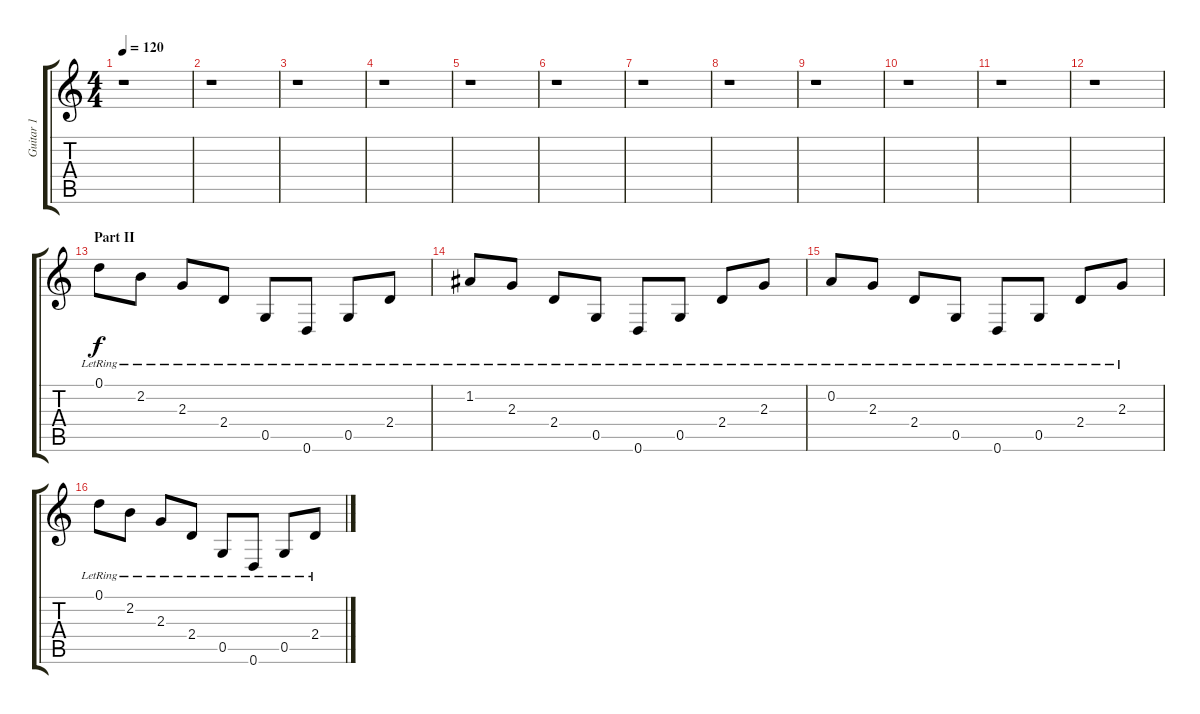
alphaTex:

\track ("Guitar 1" "Guitar 1") {instrument distortionguitar}
\staff {score tabs}
\tuning (D4 A3 F3 C3 G2 D2) {hide}
\ts (4 4)
\tempo 120
\clef g2
\ks c
r.1{dy f} |
r.1 |
r.1 |
r.1 |
r.1 |
r.1 |
r.1 |
r.1 |
r.1 |
r.1 |
r.1 |
r.1 |
\section ("" "Part II")
0.1{lr}.8{volume 13 instrument electricguitarclean} 2.2{lr}.8 2.3{lr}.8 2.4{lr}.8 0.5{lr}.8 0.6{lr}.8 0.5{lr}.8 2.4{lr}.8 |
1.2{lr}.8 2.3{lr}.8 2.4{lr}.8 0.5{lr}.8 0.6{lr}.8 0.5{lr}.8 2.4{lr}.8 2.3{lr}.8 |
0.2{lr}.8 2.3{lr}.8 2.4{lr}.8 0.5{lr}.8 0.6{lr}.8 0.5{lr}.8 2.4{lr}.8 2.3{lr}.8 |
0.1{lr}.8 2.2{lr}.8 2.3{lr}.8 2.4{lr}.8 0.5{lr}.8 0.6{lr}.8 0.5{lr}.8 2.4{lr}.8
